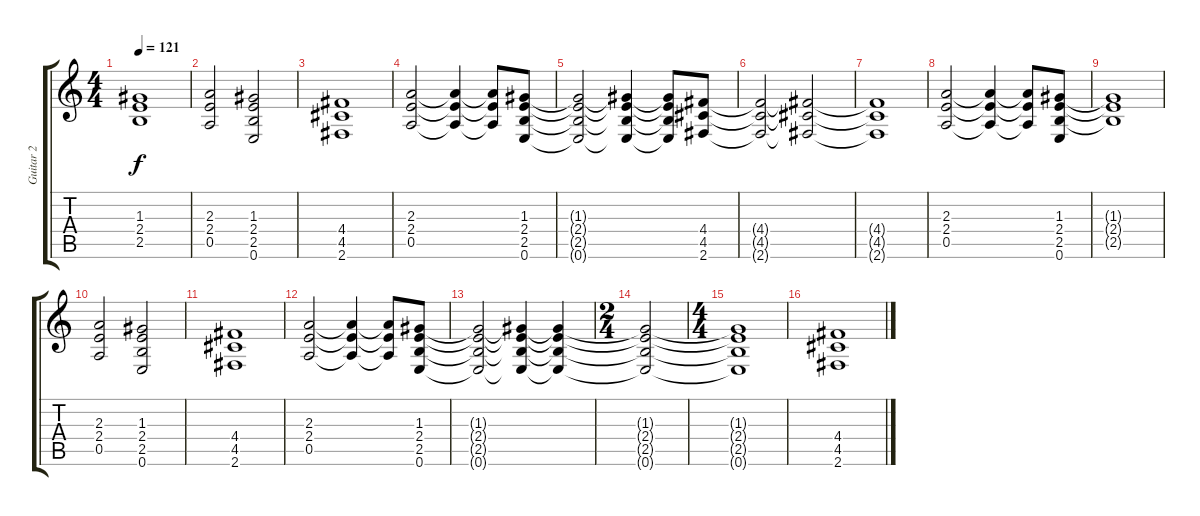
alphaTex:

\track ("Guitar 2" "Guitar 2") {instrument distortionguitar}
\staff {score tabs}
\tuning (E4 B3 G3 D3 A2 E2) {hide}
\ts (4 4)
\tempo 121
\clef g2
\ks c
(1.3{t} 2.4{t} 2.5{t}).1{dy f} |
(2.3 2.4 0.5).2 (1.3 2.4 2.5 0.6).2 |
(4.4 4.5 2.6).1 |
(2.3 2.4 0.5).2 (2.3{t} 2.4{t} 0.5{t}).4 (2.3{t} 2.4{t} 0.5{t}).8 (1.3 2.4 2.5 0.6).8 |
(1.3{t} 2.4{t} 2.5{t} 0.6{t}).2 (1.3{t} 2.4{t} 2.5{t} 0.6{t}).4 (1.3{t} 2.4{t} 2.5{t} 0.6{t}).8 (4.4 4.5 2.6).8 |
(4.4{t} 4.5{t} 2.6{t}).2 (4.4{t} 4.5{t} 2.6{t}).2 |
(4.4{t} 4.5{t} 2.6{t}).1 |
(2.3 2.4 0.5).2 (2.3{t} 2.4{t} 0.5{t}).4 (2.3{t} 2.4{t} 0.5{t}).8 (1.3 2.4 2.5 0.6).8 |
(1.3{t} 2.4{t} 2.5{t}).1 |
(2.3 2.4 0.5).2 (1.3 2.4 2.5 0.6).2 |
(4.4 4.5 2.6).1 |
(2.3 2.4 0.5).2 (2.3{t} 2.4{t} 0.5{t}).4 (2.3{t} 2.4{t} 0.5{t}).8 (1.3 2.4 2.5 0.6).8 |
(1.3{t} 2.4{t} 2.5{t} 0.6{t}).2 (1.3{t} 2.4{t} 2.5{t} 0.6{t}).4 (1.3{t} 2.4{t} 2.5{t} 0.6{t}).4 |
\ts (2 4)
(1.3{t} 2.4{t} 2.5{t} 0.6{t}).2 |
\ts (4 4)
(1.3{t} 2.4{t} 2.5{t} 0.6{t}).1 |
(4.4 4.5 2.6).1
